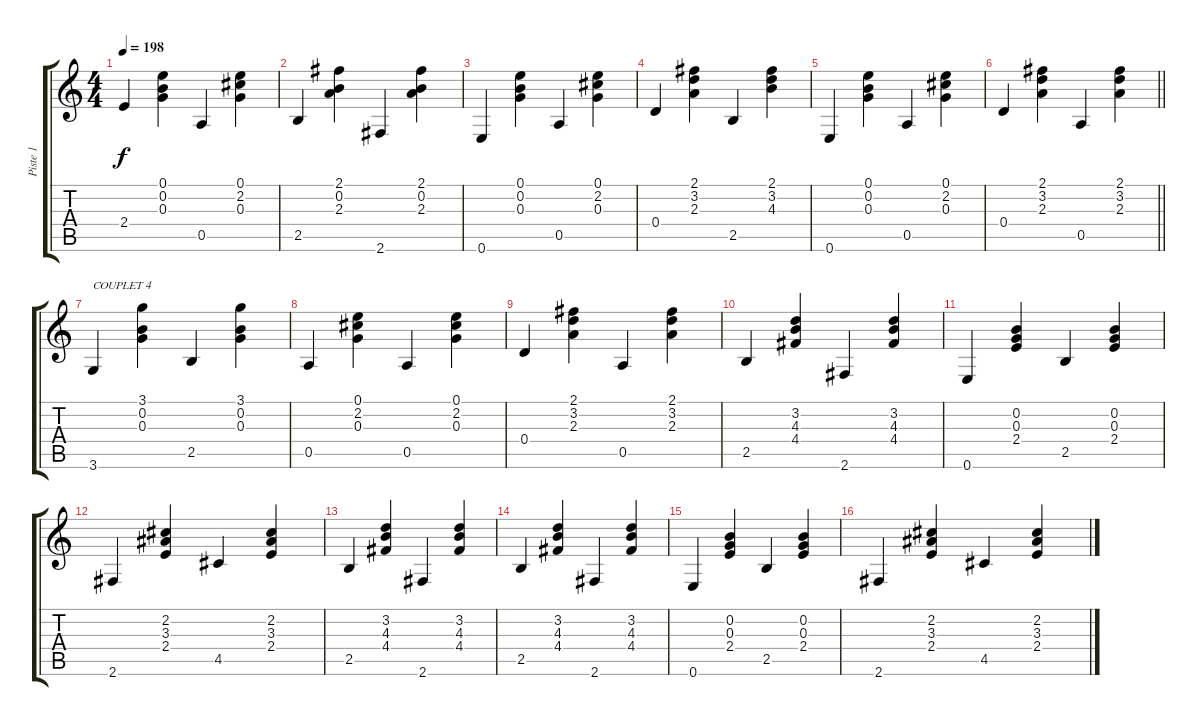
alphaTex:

\track ("Piste 1" "Piste 1") {instrument acousticguitarnylon}
\staff {score tabs}
\tuning (E4 B3 G3 D3 A2 E2) {hide}
\ts (4 4)
\tempo 198
\clef g2
\ks c
2.4.4{dy f} (0.1 0.2 0.3).4 0.5.4 (0.1 2.2 0.3).4 |
2.5.4 (2.1 0.2 2.3).4 2.6.4 (2.1 0.2 2.3).4 |
0.6.4 (0.1 0.2 0.3).4 0.5.4 (0.1 2.2 0.3).4 |
0.4.4 (2.1 3.2 2.3).4 2.5.4 (2.1 3.2 4.3).4 |
0.6.4 (0.1 0.2 0.3).4 0.5.4 (0.1 2.2 0.3).4 |
\barLineRight lightlight
0.4.4 (2.1 3.2 2.3).4 0.5.4 (2.1 3.2 2.3).4 |
3.6.4{txt "COUPLET 4"} (3.1 0.2 0.3).4 2.5.4 (3.1 0.2 0.3).4 |
0.5.4 (0.1 2.2 0.3).4 0.5.4 (0.1 2.2 0.3).4 |
0.4.4 (2.1 3.2 2.3).4 0.5.4 (2.1 3.2 2.3).4 |
2.5.4 (3.2 4.3 4.4).4 2.6.4 (3.2 4.3 4.4).4 |
0.6.4 (0.2 0.3 2.4).4 2.5.4 (0.2 0.3 2.4).4 |
2.6.4 (2.2 3.3 2.4).4 4.5.4 (2.2 3.3 2.4).4 |
2.5.4 (3.2 4.3 4.4).4 2.6.4 (3.2 4.3 4.4).4 |
2.5.4 (3.2 4.3 4.4).4 2.6.4 (3.2 4.3 4.4).4 |
0.6.4 (0.2 0.3 2.4).4 2.5.4 (0.2 0.3 2.4).4 |
2.6.4 (2.2 3.3 2.4).4 4.5.4 (2.2 3.3 2.4).4
